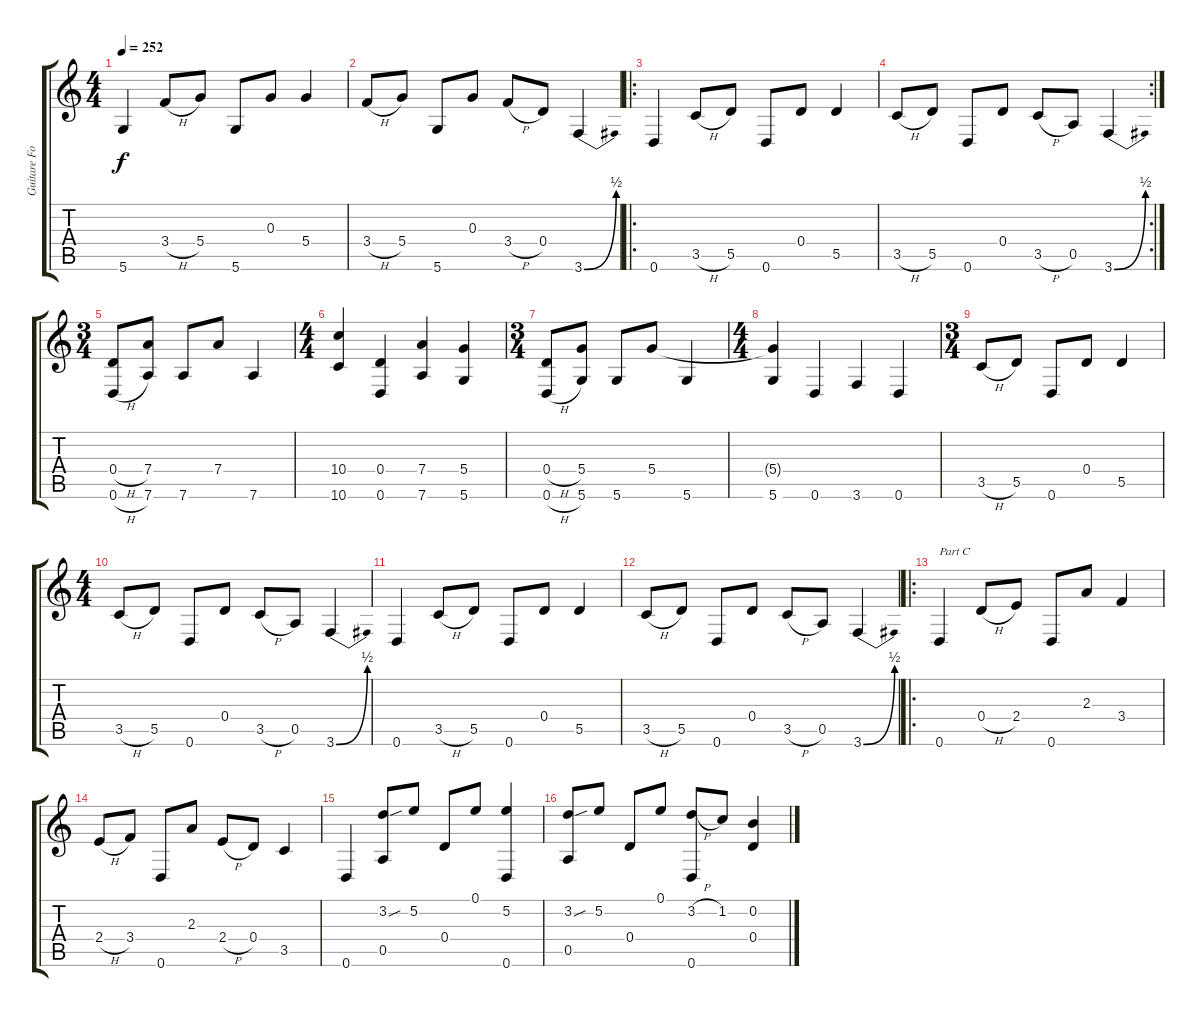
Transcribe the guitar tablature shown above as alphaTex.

\track ("Guitare Folk" "Guitare Fo") {instrument acousticguitarsteel}
\staff {score tabs}
\tuning (E4 B3 G3 D3 A2 D2) {hide}
\ts (4 4)
\tempo 252
\clef g2
\ks c
5.6.4{dy f} 3.4{h}.8 5.4.8 5.6.8 0.3.8 5.4.4 |
3.4{h}.8 5.4.8 5.6.8 0.3.8 3.4{h}.8 0.4.8 3.6{be (bend 0 0 60 2)}.4 |
\ro
0.6.4 3.5{h}.8 5.5.8 0.6.8 0.4.8 5.5.4 |
\rc 2
3.5{h}.8 5.5.8 0.6.8 0.4.8 3.5{h}.8 0.5.8 3.6{be (bend 0 0 60 2)}.4 |
\ts (3 4)
(0.4{h} 0.6{h}).8 (7.4 7.6).8 7.6.8 7.4.8 7.6.4 |
\ts (4 4)
(10.4 10.6).4 (0.4 0.6).4 (7.4 7.6).4 (5.4 5.6).4 |
\ts (3 4)
(0.4{h} 0.6{h}).8 (5.4 5.6).8 5.6.8 5.4.8 5.6.4 |
\ts (4 4)
(5.4{t} 5.6).4 0.6.4 3.6.4 0.6.4 |
\ts (3 4)
3.5{h}.8 5.5.8 0.6.8 0.4.8 5.5.4 |
\ts (4 4)
3.5{h}.8 5.5.8 0.6.8 0.4.8 3.5{h}.8 0.5.8 3.6{be (bend 0 0 60 2)}.4 |
0.6.4 3.5{h}.8 5.5.8 0.6.8 0.4.8 5.5.4 |
3.5{h}.8 5.5.8 0.6.8 0.4.8 3.5{h}.8 0.5.8 3.6{be (bend 0 0 60 2)}.4 |
\ro
0.6.4{txt "Part C"} 0.4{h}.8 2.4.8 0.6.8 2.3.8 3.4.4 |
2.4{h}.8 3.4.8 0.6.8 2.3.8 2.4{h}.8 0.4.8 3.5.4 |
0.6.4 (3.2{sou} 0.5).8 5.2.8 0.4.8 0.1.8 (5.2 0.6).4 |
(3.2{sou} 0.5).8 5.2.8 0.4.8 0.1.8 (3.2{h} 0.6).8 1.2.8 (0.2 0.4).4
